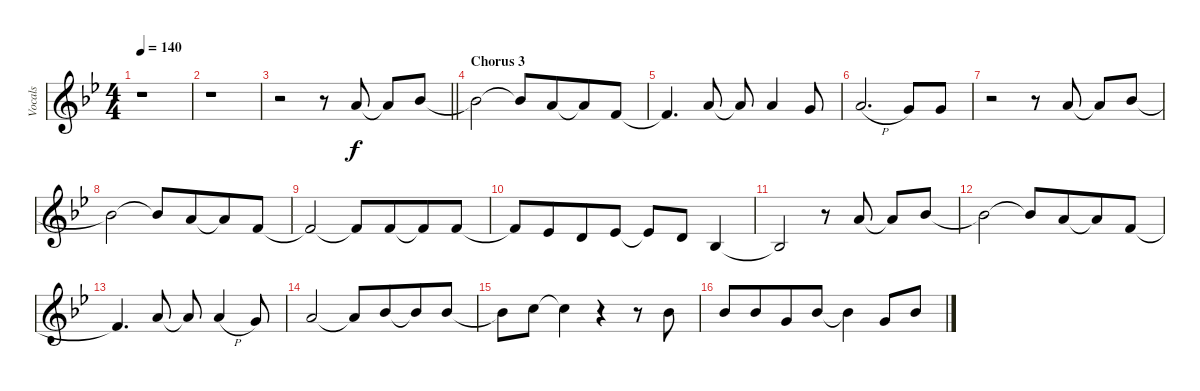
\track ("Vocals" "Vocals") {instrument lead6voice}
\staff {score}
\tuning (E4 B3 G3 D3 A2 E2) {hide}
\ts (4 4)
\tempo 140
\clef g2
\ks gminor
r.1{dy f} |
r.1 |
\barLineRight lightlight
r.2 r.8 5.1.8 5.1{t}.8 6.1.8 |
\section ("" "Chorus 3")
6.1{t}.2 6.1{t}.8 5.1.8{beam merge} 5.1{t}.8 1.1.8 |
1.1{t}.4{d} 5.1.8 5.1{t}.8 5.1.4 3.1.8 |
5.1{h}.2{d} 3.1.8 3.1.8 |
r.2 r.8 5.1.8 5.1{t}.8 6.1.8 |
6.1{t}.2 6.1{t}.8 5.1.8{beam merge} 5.1{t}.8 1.1.8 |
1.1{t}.2 1.1{t}.8 1.1.8{beam merge} 1.1{t}.8 1.1.8 |
1.1{t}.8 4.2.8{beam merge} 3.2.8 4.2.8 4.2{t}.8 3.2.8 3.3.4 |
3.3{t}.2 r.8 5.1.8 5.1{t}.8 6.1.8 |
6.1{t}.2 6.1{t}.8 5.1.8{beam merge} 5.1{t}.8 1.1.8 |
1.1{t}.4{d} 5.1.8 5.1{t}.8 5.1{h}.4 3.1.8 |
5.1.2 5.1{t}.8 6.1.8{beam merge} 6.1{t}.8 6.1.8 |
6.1{t}.8 8.1.8 8.1{t}.4 r.4 r.8 6.1.8 |
6.1.8 6.1.8{beam merge} 3.1.8 6.1.8 6.1{t}.4 3.1.8 6.1.8
